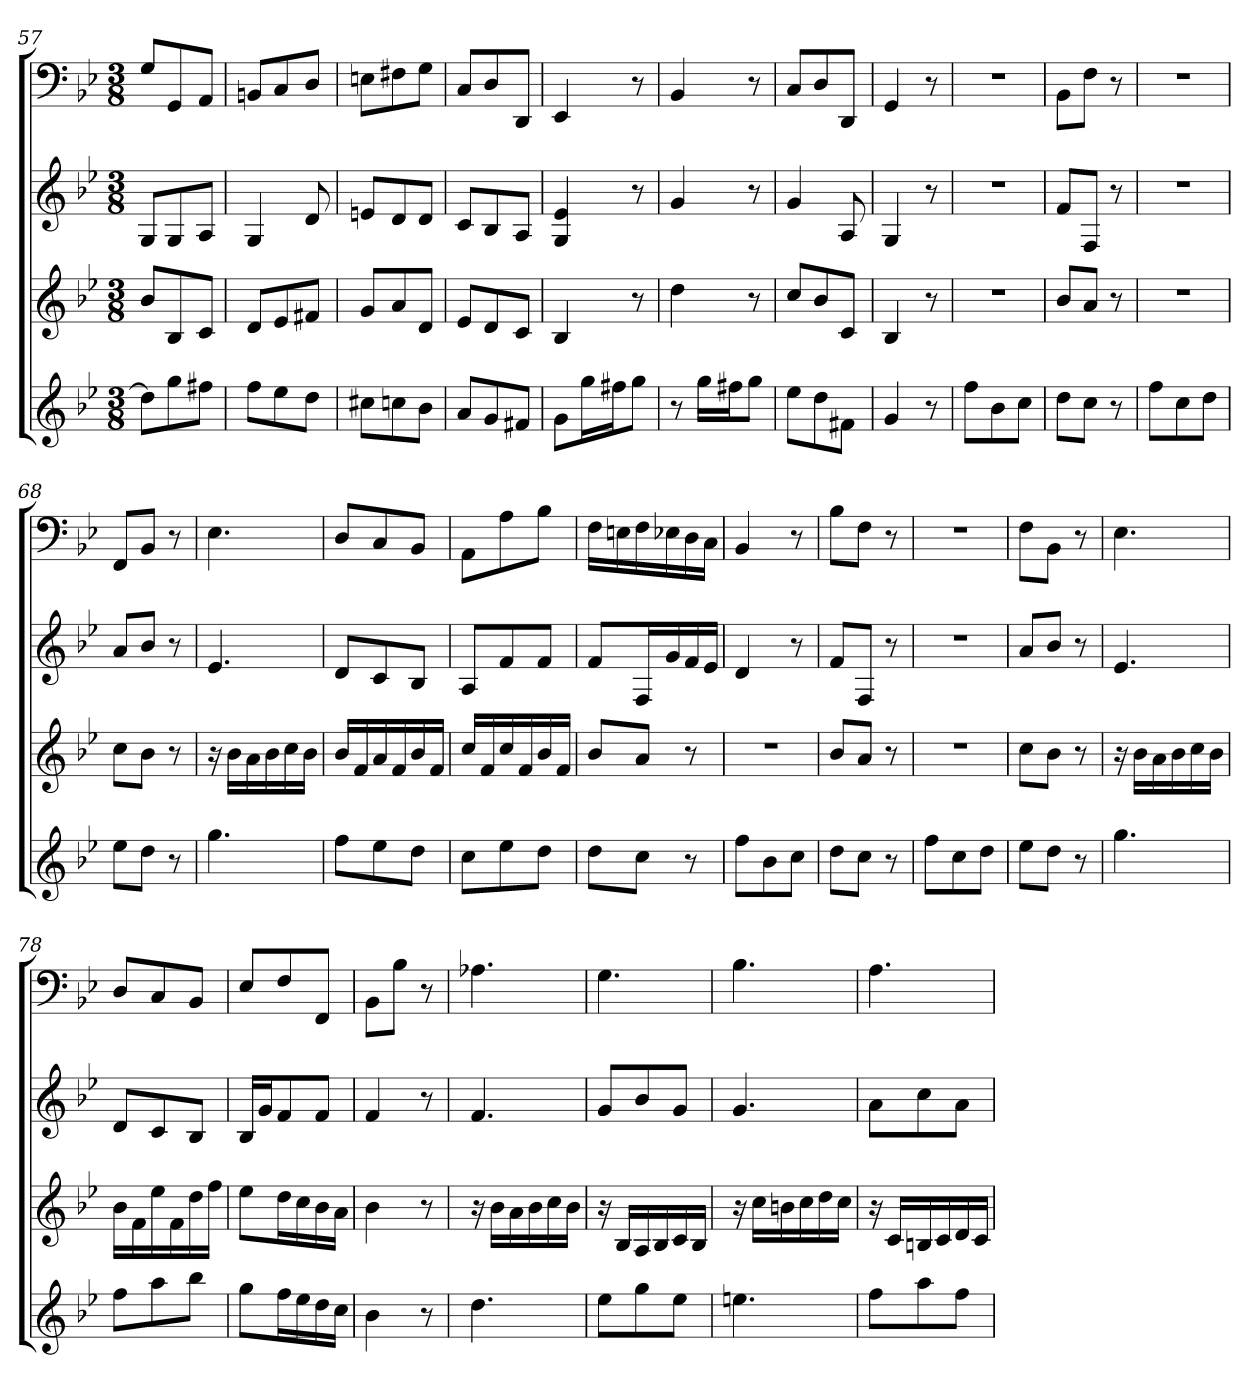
**kern	**kern	**kern	**kern
*part4	*part3	*part2	*part1
*staff4	*staff3	*staff2	*staff1
*k[b-e-]	*k[b-e-]	*k[b-e-]	*k[b-e-]
*B-:	*B-:	*B-:	*B-:
*M3/8	*M3/8	*M3/8	*M3/8
=57	=57	=57	=57
8ddL]	8b-L	8GL	8GL
8gg	8B-	8G	8GG
8ff#XJ	8cJ	8AJ	8AAJ
=58	=58	=58	=58
8ffL	8dL	4G	8BBnL
8ee-	8e-	.	8C
8ddJ	8f#XJ	8d	8DJ
=59	=59	=59	=59
8cc#XL	8gL	8enL	8EnL
8ccn	8a	8d	8F#X
8b-J	8dJ	8dJ	8GJ
=60	=60	=60	=60
8aL	8e-L	8cL	8CL
8g	8d	8B-	8D
8f#XJ	8cJ	8AJ	8DDJ
=61	=61	=61	=61
8gL	4B-	4G 4e-	4EE-
16ggL	.	.	.
16ff#XJ	.	.	.
8ggJ	8r	8r	8r
=62	=62	=62	=62
8r	4dd	4g	4BB-
16ggLL	.	.	.
16ff#XJ	.	.	.
8ggJ	8r	8r	8r
=63	=63	=63	=63
8ee-L	8ccL	4g	8CL
8dd	8b-	.	8D
8f#XJ	8cJ	8A	8DDJ
=64	=64	=64	=64
4g	4B-	4G	4GG
8r	8r	8r	8r
=65	=65	=65	=65
8ffL	4.r	4.r	4.r
8b-	.	.	.
8ccJ	.	.	.
=66	=66	=66	=66
8ddL	8b-L	8fL	8BB-L
8ccJ	8aJ	8FJ	8FJ
8r	8r	8r	8r
=67	=67	=67	=67
8ffL	4.r	4.r	4.r
8cc	.	.	.
8ddJ	.	.	.
=68	=68	=68	=68
8ee-L	8ccL	8aL	8FFL
8ddJ	8b-J	8b-J	8BB-J
8r	8r	8r	8r
=69	=69	=69	=69
4.gg	16r	4.e-	4.E-
.	16b-LL	.	.
.	16a	.	.
.	16b-	.	.
.	16cc	.	.
.	16b-JJ	.	.
=70	=70	=70	=70
8ffL	16b-LL	8dL	8DL
.	16f	.	.
8ee-	16a	8c	8C
.	16f	.	.
8ddJ	16b-	8B-J	8BB-J
.	16fJJ	.	.
=71	=71	=71	=71
8ccL	16ccLL	8AL	8AAL
.	16f	.	.
8ee-	16cc	8f	8A
.	16f	.	.
8ddJ	16b-	8fJ	8B-J
.	16fJJ	.	.
=72	=72	=72	=72
8ddL	8b-L	8fL	16FLL
.	.	.	16En
8ccJ	8aJ	16FL	16F
.	.	16g	16E-X
8r	8r	16f	16D
.	.	16e-JJ	16CJJ
=73	=73	=73	=73
8ffL	4.r	4d	4BB-
8b-	.	.	.
8ccJ	.	8r	8r
=74	=74	=74	=74
8ddL	8b-L	8fL	8B-L
8ccJ	8aJ	8FJ	8FJ
8r	8r	8r	8r
=75	=75	=75	=75
8ffL	4.r	4.r	4.r
8cc	.	.	.
8ddJ	.	.	.
=76	=76	=76	=76
8ee-L	8ccL	8aL	8FL
8ddJ	8b-J	8b-J	8BB-J
8r	8r	8r	8r
=77	=77	=77	=77
4.gg	16r	4.e-	4.E-
.	16b-LL	.	.
.	16a	.	.
.	16b-	.	.
.	16cc	.	.
.	16b-JJ	.	.
=78	=78	=78	=78
8ffL	16b-LL	8dL	8DL
.	16f	.	.
8aa	16ee-	8c	8C
.	16f	.	.
8bb-J	16dd	8B-J	8BB-J
.	16ffJJ	.	.
=79	=79	=79	=79
8ggL	8ee-L	16B-LL	8E-L
.	.	16gJ	.
16ffL	16ddL	8f	8F
16ee-	16cc	.	.
16dd	16b-	8fJ	8FFJ
16ccJJ	16aJJ	.	.
=80	=80	=80	=80
4b-	4b-	4f	8BB-L
.	.	.	8B-J
8r	8r	8r	8r
=81	=81	=81	=81
4.dd	16r	4.f	4.A-X
.	16b-LL	.	.
.	16a	.	.
.	16b-	.	.
.	16cc	.	.
.	16b-JJ	.	.
=82	=82	=82	=82
8ee-L	16r	8gL	4.G
.	16B-LL	.	.
8gg	16A	8b-	.
.	16B-	.	.
8ee-J	16c	8gJ	.
.	16B-JJ	.	.
=83	=83	=83	=83
4.een	16r	4.g	4.B-
.	16ccLL	.	.
.	16bn	.	.
.	16cc	.	.
.	16dd	.	.
.	16ccJJ	.	.
=84	=84	=84	=84
8ffL	16r	8aL	4.A
.	16cLL	.	.
8aa	16Bn	8cc	.
.	16c	.	.
8ffJ	16d	8aJ	.
.	16cJJ	.	.
=	=	=	=
*-	*-	*-	*-
